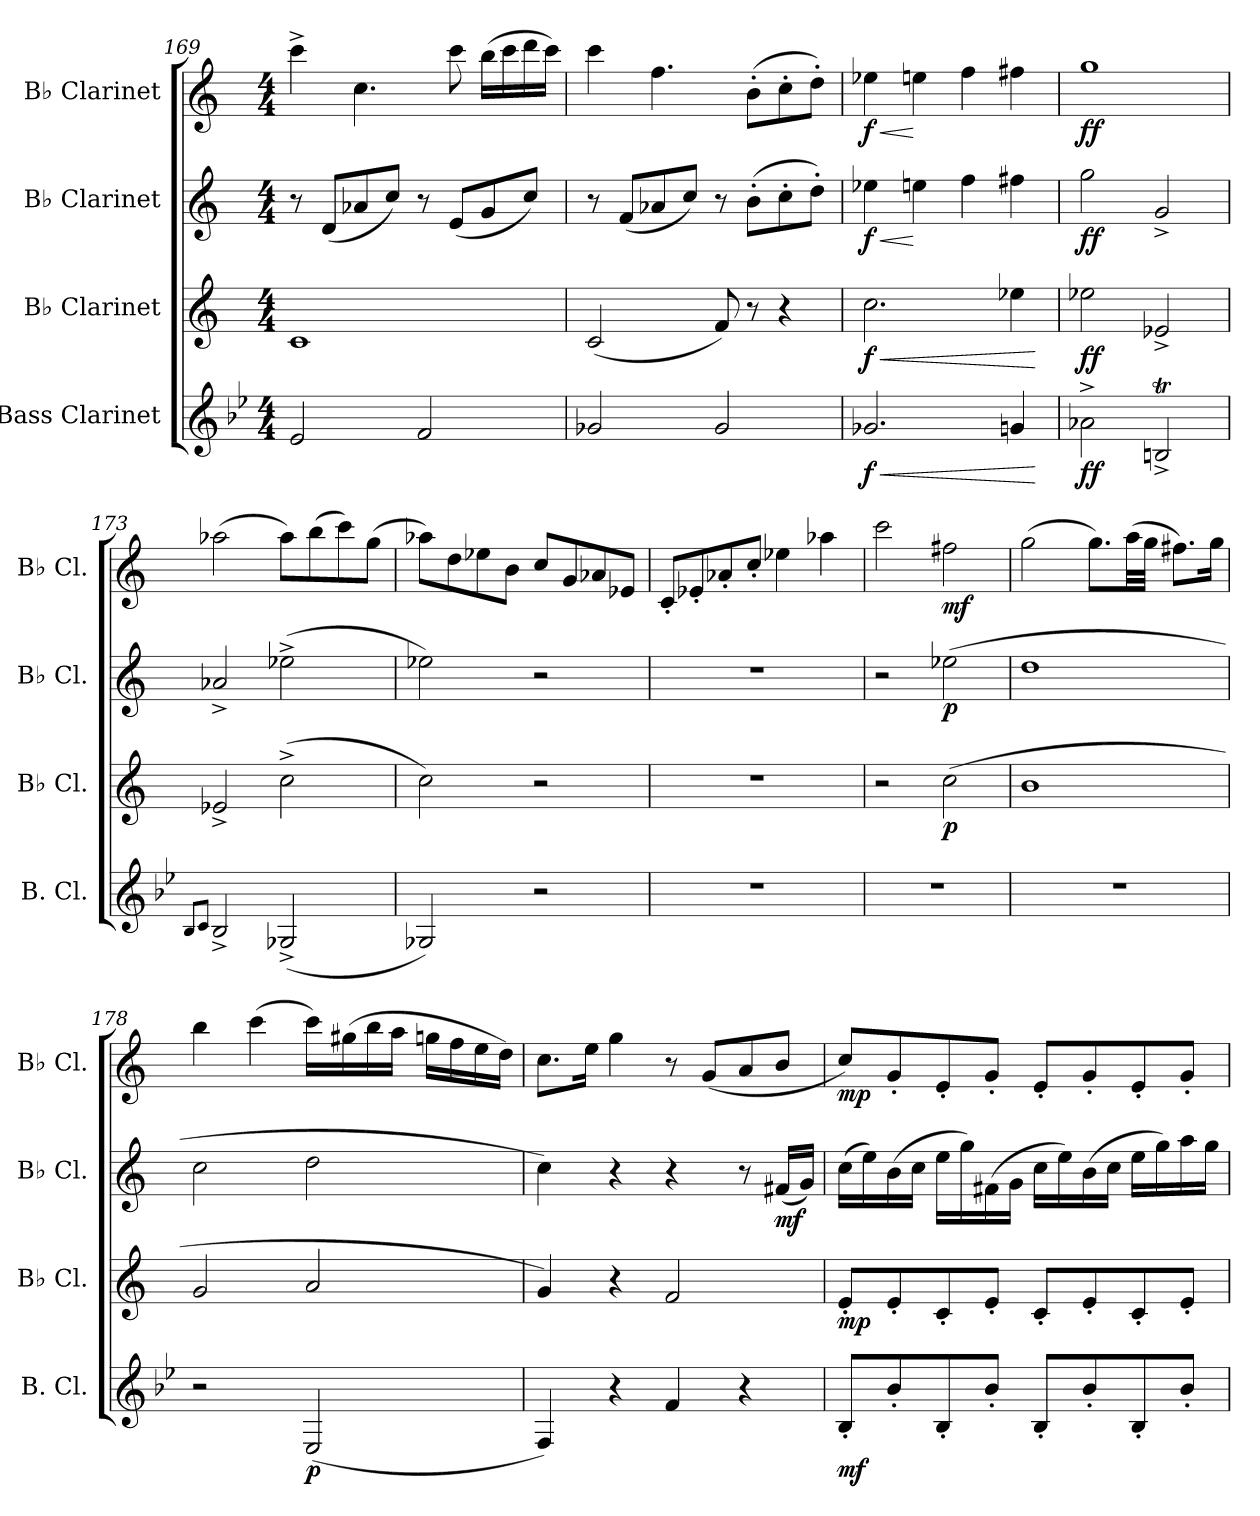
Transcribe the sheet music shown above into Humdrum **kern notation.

**kern	**dynam	**kern	**dynam	**kern	**dynam	**kern	**dynam
*part4	*part4	*part3	*part3	*part2	*part2	*part1	*part1
*staff4	*staff4	*staff3	*staff3	*staff2	*staff2	*staff1	*staff1
*I"Bass Clarinet	*	*I"B♭ Clarinet	*	*I"B♭ Clarinet	*	*I"B♭ Clarinet	*
*I'B. Cl.	*	*I'B♭ Cl.	*	*I'B♭ Cl.	*	*I'B♭ Cl.	*
*clefG2	*	*clefG2	*	*clefG2	*	*clefG2	*
*ITrd8c14	*	*ITrd1c2	*	*ITrd1c2	*	*ITrd1c2	*
*k[b-e-]	*	*k[b-e-]	*	*k[b-e-]	*	*k[b-e-]	*
*M4/4	*	*M4/4	*	*M4/4	*	*M4/4	*
=169	=169	=169	=169	=169	=169	=169	=169
2E-/	.	1B-	.	8r	.	4bb-^\	.
.	.	.	.	(8c/L	.	.	.
.	.	.	.	8g-X/	.	4.b-\	.
.	.	.	.	8b-/J)	.	.	.
2F/	.	.	.	8r	.	.	.
.	.	.	.	(8d/L	.	8bb-\	.
.	.	.	.	8f/	.	(16aa\LL	.
.	.	.	.	.	.	16bb-\	.
.	.	.	.	8b-/J)	.	16ccc\	.
.	.	.	.	.	.	16bb-\JJ)	.
!!LO:LB:g=z
=170	=170	=170	=170	=170	=170	=170	=170
2G-X/	.	(2B-/	.	8r	.	4bb-\	.
.	.	.	.	(8e-/L	.	.	.
.	.	.	.	8g-X/	.	4.ee-\	.
.	.	.	.	8b-/J)	.	.	.
2G-/	.	8e-/)	.	8r	.	.	.
.	.	8r	.	(8a'\L	.	(8a'\L	.
.	.	4r	.	8b-'\	.	8b-'\	.
.	.	.	.	8cc'\J)	.	8cc'\J)	.
=171	=171	=171	=171	=171	=171	=171	=171
!	!LO:HP:b	!	!LO:HP:b	!	!LO:HP:b	!	!LO:HP:b
!	!LO:DY:n=1:b	!	!LO:DY:n=1:b	!	!LO:DY:n=1:b	!	!LO:DY:n=1:b
2.G-X/	< f	2.b-\	< f	4dd-X\	< f	4dd-X\	< f
.	.	.	.	4ddn\	[	4ddn\	[
.	.	.	.	4ee-\	.	4ee-\	.
4Gn/	.	4dd-X\	.	4een\	.	4een\	.
.	[	.	[	.	.	.	.
=172	=172	=172	=172	=172	=172	=172	=172
!	!LO:DY:b	!	!LO:DY:b	!	!LO:DY:b	!	!LO:DY:b
2A-X^\	ff	2dd-X\	ff	2ff\	ff	1ff	ff
2BBnt^/	.	2d-X^/	.	2f^/	.	.	.
=173	=173	=173	=173	=173	=173	=173	=173
8qBB-/L	.	.	.	.	.	.	.
8qC/J	.	.	.	.	.	.	.
2BB-^/	.	2d-X^/	.	2g-X^/	.	(2gg-X\	.
(2GG-X^/	.	(2b-^\	.	(2dd-X^\	.	8gg-\L)	.
.	.	.	.	.	.	(8aa\	.
.	.	.	.	.	.	8bb-\)	.
.	.	.	.	.	.	(8ff\J	.
=174	=174	=174	=174	=174	=174	=174	=174
2GG-X/)	.	2b-\)	.	2dd-X\)	.	8gg-X\L)	.
.	.	.	.	.	.	8cc\	.
.	.	.	.	.	.	8dd-X\	.
.	.	.	.	.	.	8a\J	.
2r	.	2r	.	2r	.	8b-/L	.
.	.	.	.	.	.	8f/	.
.	.	.	.	.	.	8g-X/	.
.	.	.	.	.	.	8d-X/J	.
!!LO:LB:g=z
=175	=175	=175	=175	=175	=175	=175	=175
1r	.	1r	.	1r	.	8B-'/L	.
.	.	.	.	.	.	8d-X'/	.
.	.	.	.	.	.	8g-X'/	.
.	.	.	.	.	.	8b-'/J	.
.	.	.	.	.	.	4dd-X\	.
.	.	.	.	.	.	4gg-X\	.
=176	=176	=176	=176	=176	=176	=176	=176
1r	.	2r	.	2r	.	2bb-\	.
!	!	!	!LO:DY:b	!	!LO:DY:b	!	!LO:DY:b
.	.	(2b-\	p	(2dd-X\	p	2een\	mf
=177	=177	=177	=177	=177	=177	=177	=177
1r	.	1a	.	1cc	.	(2ff\	.
.	.	.	.	.	.	8.ff\L)	.
.	.	.	.	.	.	(32gg\LL	.
.	.	.	.	.	.	32ff\JJJ	.
.	.	.	.	.	.	8.een\L)	.
.	.	.	.	.	.	16ff\Jk	.
=178	=178	=178	=178	=178	=178	=178	=178
2r	.	2f/	.	2b-\	.	4aa\	.
.	.	.	.	.	.	(4bb-\	.
!	!LO:DY:b	!	!	!	!	!	!
(2EE-/	p	2g/	.	2cc\	.	16bb-\LL)	.
.	.	.	.	.	.	(16ff#X\	.
.	.	.	.	.	.	16aa\	.
.	.	.	.	.	.	16gg\JJ	.
.	.	.	.	.	.	16ffn\LL	.
.	.	.	.	.	.	16ee-\	.
.	.	.	.	.	.	16dd\	.
.	.	.	.	.	.	16cc\JJ)	.
=179	=179	=179	=179	=179	=179	=179	=179
4FF/)	.	4f/)	.	4b-\)	.	8.b-\L	.
.	.	.	.	.	.	16dd\Jk	.
4r	.	4r	.	4r	.	4ff\	.
4F/	.	2e-/	.	4r	.	8r	.
.	.	.	.	.	.	(8f/L	.
4r	.	.	.	8r	.	8g/	.
!	!	!	!	!	!LO:DY:b	!	!
.	.	.	.	(16en/LL	mf	8a/J	.
.	.	.	.	16f/JJ)	.	.	.
!!LO:PB:g=z
=180	=180	=180	=180	=180	=180	=180	=180
!	!LO:DY:b	!	!LO:DY:b	!	!	!	!LO:DY:b
8BB-'/L	mf	8d'/L	mp	(16b-\LL	.	8b-/L)	mp
.	.	.	.	16dd\)	.	.	.
8B-'/	.	8d'/	.	(16a\	.	8f'/	.
.	.	.	.	16b-\JJ	.	.	.
8BB-'/	.	8B-'/	.	16dd\LL	.	8d'/	.
.	.	.	.	16ff\)	.	.	.
8B-'/J	.	8d'/J	.	(16en\	.	8f'/J	.
.	.	.	.	16f\JJ	.	.	.
8BB-'/L	.	8B-'/L	.	16b-\LL	.	8d'/L	.
.	.	.	.	16dd\)	.	.	.
8B-'/	.	8d'/	.	(16a\	.	8f'/	.
.	.	.	.	16b-\JJ	.	.	.
8BB-'/	.	8B-'/	.	16dd\LL	.	8d'/	.
.	.	.	.	16ff\)	.	.	.
8B-'/J	.	8d'/J	.	16gg\	.	8f'/J	.
.	.	.	.	16ff\JJ	.	.	.
=	=	=	=	=	=	=	=
*-	*-	*-	*-	*-	*-	*-	*-
